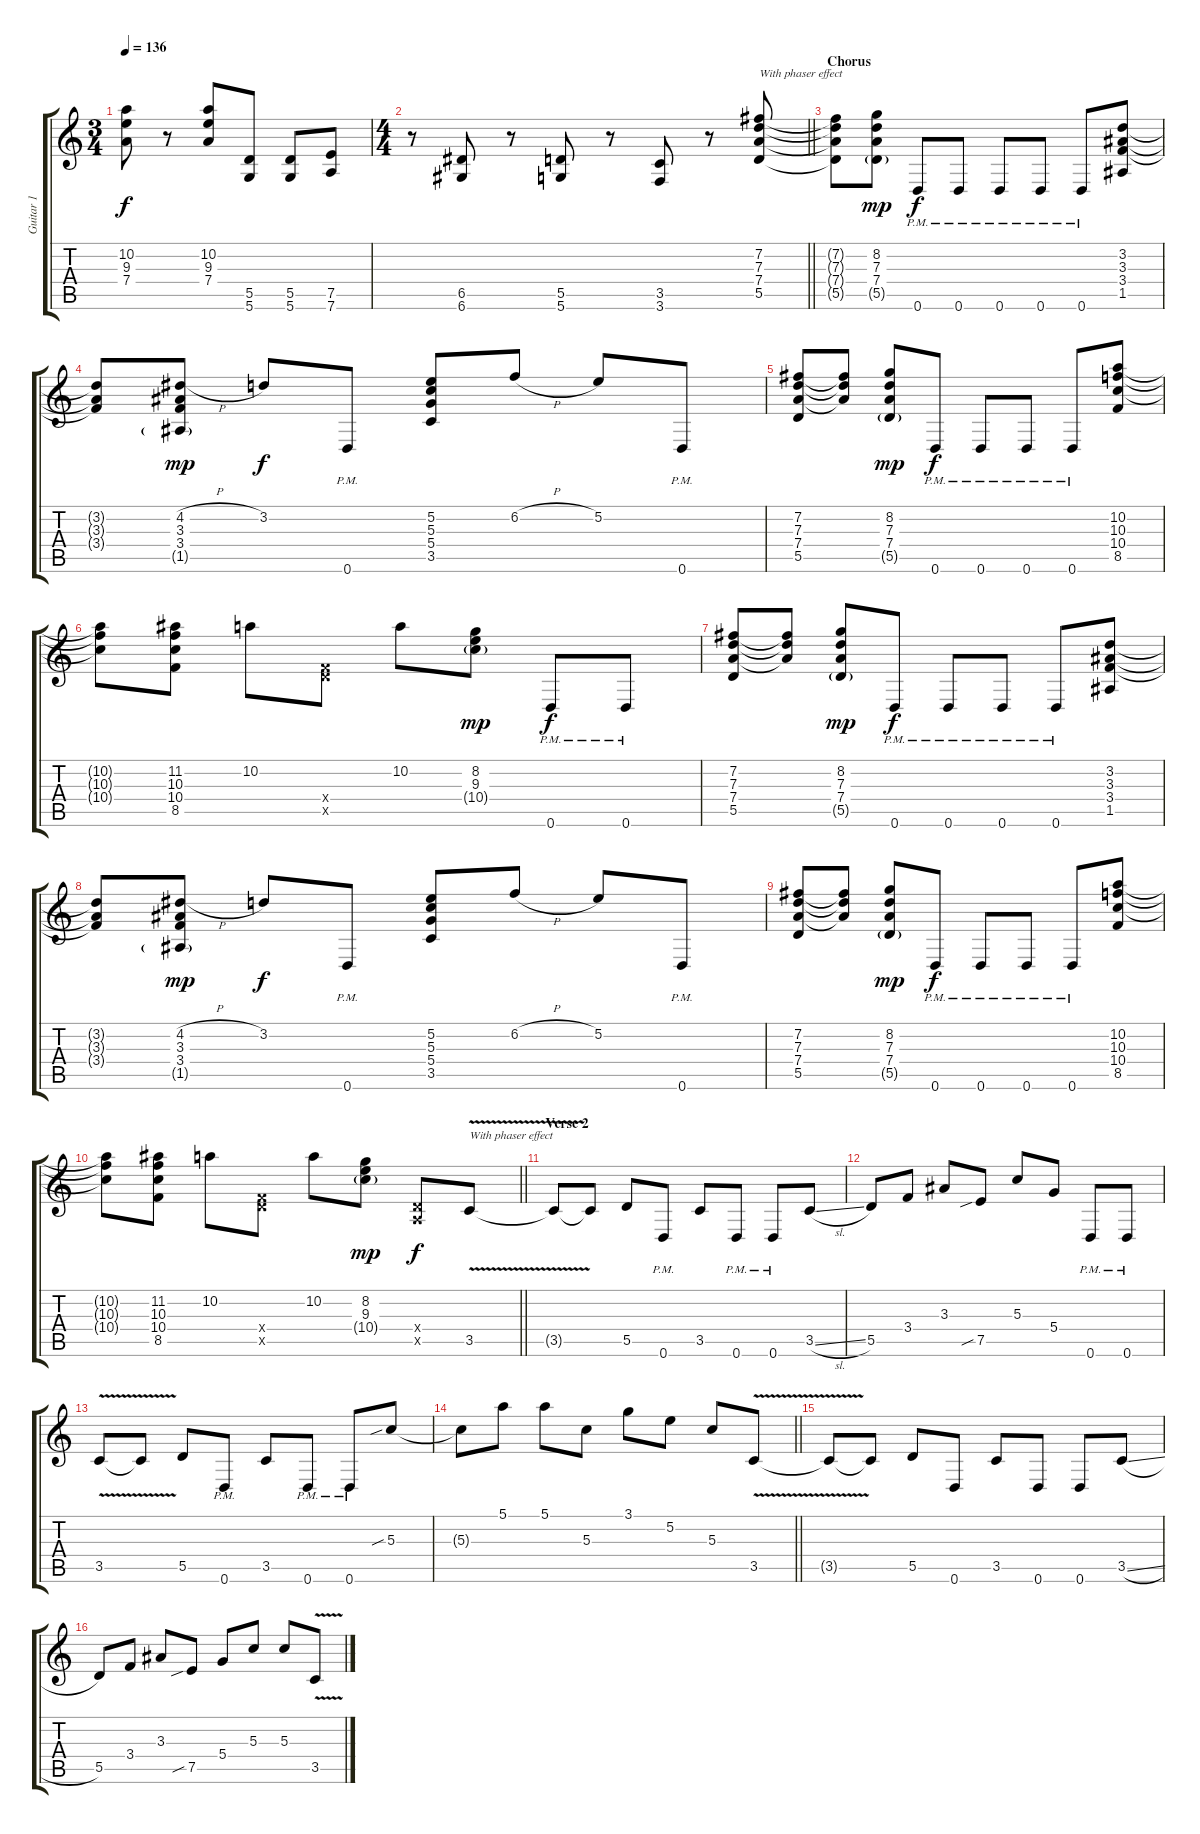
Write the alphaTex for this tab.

\track ("Guitar 1" "Guitar 1") {instrument acousticguitarsteel}
\staff {score tabs}
\tuning (E4 B3 G3 D3 A2 D2) {hide}
\ts (3 4)
\tempo 136
\clef g2
\ks c
(10.2 9.3 7.4).8{dy f} r.8 (10.2 9.3 7.4).8 (5.5 5.6).8 (5.5 5.6).8 (7.5 7.6).8 |
\ts (4 4)
\barLineRight lightlight
r.8 (6.5 6.6).8 r.8 (5.5 5.6).8 r.8 (3.5 3.6).8 r.8 (7.2 7.3 7.4 5.5).8{txt "With phaser effect"} |
\section ("" "Chorus")
(7.2{t} 7.3{t} 7.4{t} 5.5{t}).8 (8.2 7.3 7.4 5.5{g}).8{dy mp} 0.6{pm}.8{dy f} 0.6{pm}.8 0.6{pm}.8 0.6{pm}.8 0.6{pm}.8 (3.2 3.3 3.4 1.5).8 |
(3.2{t} 3.3{t} 3.4{t}).8 (4.2{h} 3.3 3.4 1.5{g}).8{dy mp} 3.2.8{dy f} 0.6{pm}.8 (5.2 5.3 5.4 3.5).8 6.2{h}.8 5.2.8 0.6{pm}.8 |
(7.2 7.3 7.4 5.5).8 (7.2{t} 7.3{t} 7.4{t}).8 (8.2 7.3 7.4 5.5{g}).8{dy mp} 0.6{pm}.8{dy f} 0.6{pm}.8 0.6{pm}.8 0.6{pm}.8 (10.2 10.3 10.4 8.5).8 |
(10.2{t} 10.3{t} 10.4{t}).8 (11.2 10.3 10.4 8.5).8 10.2.8 (0.4{x} 8.5{x}).8 10.2.8 (8.2 9.3 10.4{g}).8{dy mp} 0.6{pm}.8{dy f} 0.6{pm}.8 |
(7.2 7.3 7.4 5.5).8 (7.2{t} 7.3{t} 7.4{t}).8 (8.2 7.3 7.4 5.5{g}).8{dy mp} 0.6{pm}.8{dy f} 0.6{pm}.8 0.6{pm}.8 0.6{pm}.8 (3.2 3.3 3.4 1.5).8 |
(3.2{t} 3.3{t} 3.4{t}).8 (4.2{h} 3.3 3.4 1.5{g}).8{dy mp} 3.2.8{dy f} 0.6{pm}.8 (5.2 5.3 5.4 3.5).8 6.2{h}.8 5.2.8 0.6{pm}.8 |
(7.2 7.3 7.4 5.5).8 (7.2{t} 7.3{t} 7.4{t}).8 (8.2 7.3 7.4 5.5{g}).8{dy mp} 0.6{pm}.8{dy f} 0.6{pm}.8 0.6{pm}.8 0.6{pm}.8 (10.2 10.3 10.4 8.5).8 |
\barLineRight lightlight
(10.2{t} 10.3{t} 10.4{t}).8 (11.2 10.3 10.4 8.5).8 10.2.8 (0.4{x} 8.5{x}).8 10.2.8 (8.2 9.3 10.4{g}).8{dy mp} (0.4{x} 0.5{x}).8{dy f} 3.5{v}.8{txt "With phaser effect"} |
\section ("" "Verse 2")
3.5{t}.8 3.5{t}.8 5.5.8 0.6{pm}.8 3.5.8 0.6{pm}.8 0.6{pm}.8 3.5{sl}.8 |
5.5.8 3.4.8 3.3.8 7.5{sib}.8 5.3.8 5.4.8 0.6{pm}.8 0.6{pm}.8 |
3.5{v}.8 3.5{t}.8 5.5.8 0.6{pm}.8 3.5.8 0.6{pm}.8 0.6{pm}.8 5.3{sib}.8 |
\barLineRight lightlight
5.3{t}.8 5.1.8 5.1.8 5.3.8 3.1.8 5.2.8 5.3.8 3.5{v}.8 |
3.5{t}.8 3.5{t}.8 5.5.8 0.6.8 3.5.8 0.6.8 0.6.8 3.5{sl}.8 |
5.5.8 3.4.8 3.3.8 7.5{sib}.8 5.4.8 5.3.8 5.3.8 3.5{v}.8
